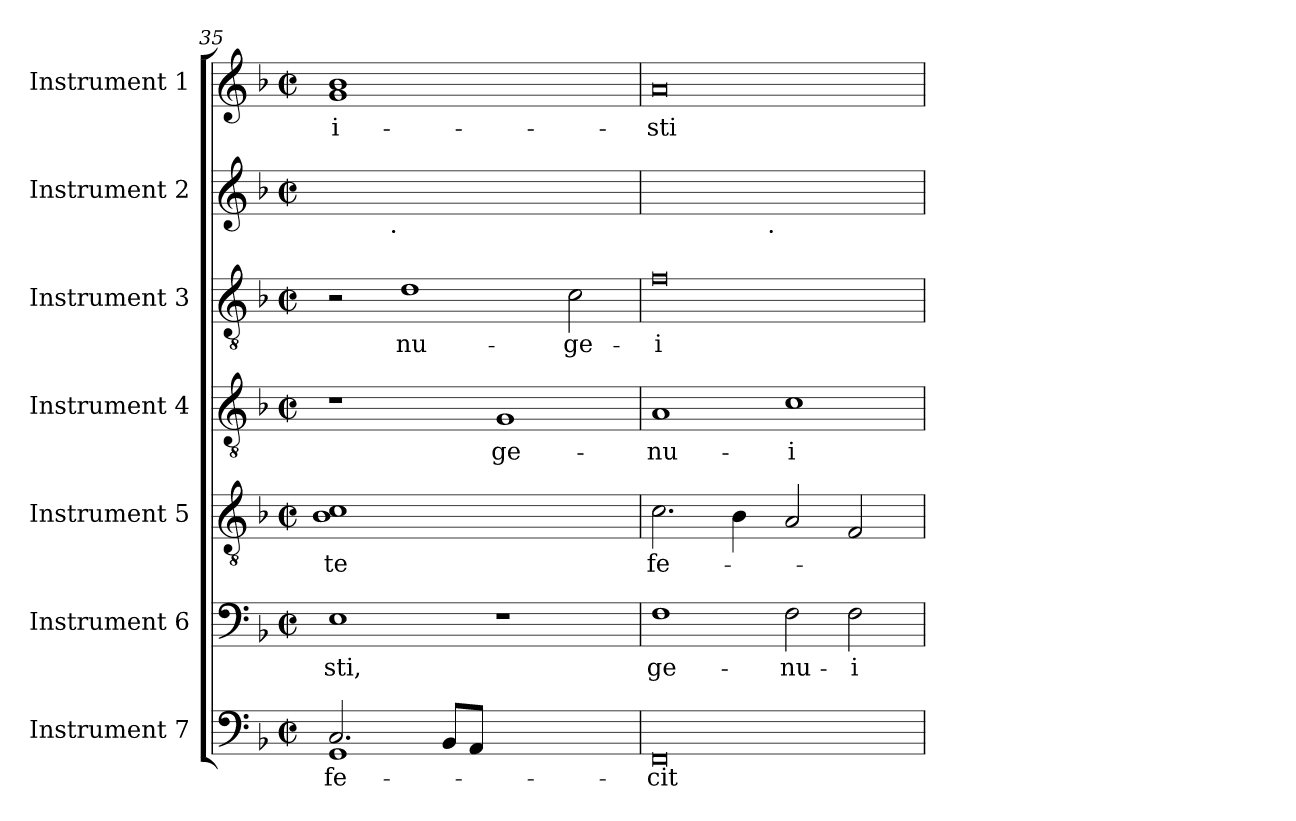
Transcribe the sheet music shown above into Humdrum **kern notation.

**kern	**text	**kern	**text	**kern	**text	**kern	**text	**kern	**text	**kern	**kern	**text
*part7	*part7	*part6	*part6	*part5	*part5	*part4	*part4	*part3	*part3	*part2	*part1	*part1
*staff7	*staff7	*staff6	*staff6	*staff5	*staff5	*staff4	*staff4	*staff3	*staff3	*staff2	*staff1	*staff1
*I"Instrument 7	*	*I"Instrument 6	*	*I"Instrument 5	*	*I"Instrument 4	*	*I"Instrument 3	*	*I"Instrument 2	*I"Instrument 1	*
*clefF4	*	*clefF4	*	*clefGv2	*	*clefGv2	*	*clefGv2	*	*clefG2	*clefG2	*
*k[b-]	*	*k[b-]	*	*k[b-]	*	*k[b-]	*	*k[b-]	*	*k[b-]	*k[b-]	*
*F:	*	*F:	*	*F:	*	*F:	*	*F:	*	*F:	*F:	*
*M2/2	*	*M2/2	*	*M2/2	*	*M2/2	*	*M2/2	*	*M2/2	*M2/2	*
*met(c|)	*	*met(c|)	*	*met(c|)	*	*met(c|)	*	*met(c|)	*	*met(c|)	*met(c|)	*
=35	=35	=35	=35	=35	=35	=35	=35	=35	=35	=35	=35	=35
!	!LO:LY:b:cj	!	!LO:LY:b:cj	!	!LO:LY:b:cj	!	!	!	!	!	!	!LO:LY:b:rj
*^	*	*	*	*	*	*	*	*	*	*	*	*
2.C/	1GG	fe-	1E	-sti,	1c 1B-	te	1r	.	2r	.	4...ryy	1g 1b-	-i-
!	!	!	!	!	!	!	!	!	!	!	!LO:TX:b:t=.	!	!
.	.	.	.	.	.	.	.	.	.	.	1ryy	.	.
!	!	!	!	!	!	!	!	!	!	!LO:LY:b:cj	!	!	!
.	.	.	.	.	.	.	.	.	1d	-nu-	.	.	.
8BB-/L	.	.	.	.	.	.	.	.	.	.	.	.	.
8AA/J	.	.	.	.	.	.	.	.	.	.	.	.	.
!	!	!	!	!	!	!	!	!LO:LY:b:cj	!	!	!	!	!
1ryy	1ryy	.	1r	.	1ryy	.	1G	ge-	.	.	.	1ryy	.
.	.	.	.	.	.	.	.	.	.	.	2ryy	.	.
!	!	!	!	!	!	!	!	!	!	!LO:LY:b:cj	!	!	!
.	.	.	.	.	.	.	.	.	2c\	ge-	.	.	.
.	.	.	.	.	.	.	.	.	.	.	32ryy	.	.
*v	*v	*	*	*	*	*	*	*	*	*	*	*	*
=36	=36	=36	=36	=36	=36	=36	=36	=36	=36	=36	=36	=36
!	!LO:LY:b:cj	!	!LO:LY:b:cj	!	!LO:LY:b:cj	!	!LO:LY:b:cj	!	!LO:LY:b:rj	!	!	!LO:LY:b:cj
0FF	-cit	1F	ge-	2.c\	fe-	1A	-nu-	0f	-i-	2...ryy	0a	-sti
.	.	.	.	4B-\	.	.	.	.	.	.	.	.
!	!	!	!	!	!	!	!	!	!	!LO:TX:b:t=.	!	!
.	.	.	.	.	.	.	.	.	.	1ryy	.	.
!	!	!	!LO:LY:b:cj	!	!	!	!LO:LY:b:rj	!	!	!	!	!
.	.	2F\	-nu-	2A/	.	1c	-i-	.	.	.	.	.
!	!	!	!LO:LY:b:cj	!	!	!	!	!	!	!	!	!
.	.	2F\	-i-	2F/	.	.	.	.	.	.	.	.
.	.	.	.	.	.	.	.	.	.	16ryy	.	.
=	=	=	=	=	=	=	=	=	=	=	=	=
*-	*-	*-	*-	*-	*-	*-	*-	*-	*-	*-	*-	*-
